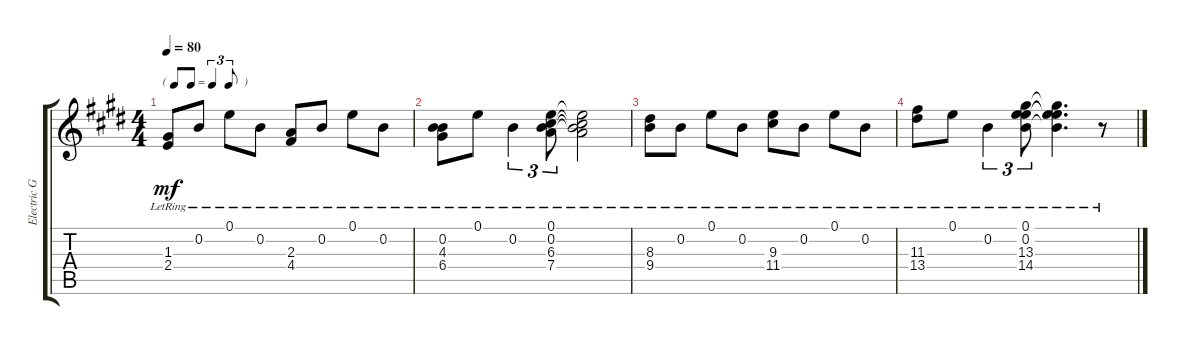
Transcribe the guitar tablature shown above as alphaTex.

\track ("Electric Guitar" "Electric G") {instrument electricguitarclean}
\staff {score tabs}
\tuning (E4 B3 G3 D3 A2 E2) {hide}
\ts (4 4)
\tf triplet8th
\tempo 80
\clef g2
\ks e
(1.3{lr} 2.4{lr}).8{dy mf instrument electricguitarclean} 0.2{lr}.8 0.1{lr}.8 0.2{lr}.8 (2.3{lr} 4.4{lr}).8 0.2{lr}.8 0.1{lr}.8 0.2{lr}.8 |
(0.2{lr} 4.3{lr} 6.4{lr}).8 0.1{lr}.8 0.2{lr}.4{tu (3 2)} (0.1{lr} 0.2{lr} 6.3{lr} 7.4{lr}).8{tu (3 2)} (0.1{lr t} 0.2{lr t} 6.3{lr t} 7.4{lr t}).2 |
(8.3{lr} 9.4{lr}).8 0.2{lr}.8 0.1{lr}.8 0.2{lr}.8 (9.3{lr} 11.4{lr}).8 0.2{lr}.8 0.1{lr}.8 0.2{lr}.8 |
(11.3{lr} 13.4{lr}).8 0.1{lr}.8 0.2{lr}.4{tu (3 2)} (0.1 0.2 13.3{lr} 14.4{lr}).8{tu (3 2)} (0.1{t} 0.2{t} 13.3{lr t} 14.4{lr t}).4{d} r.8
